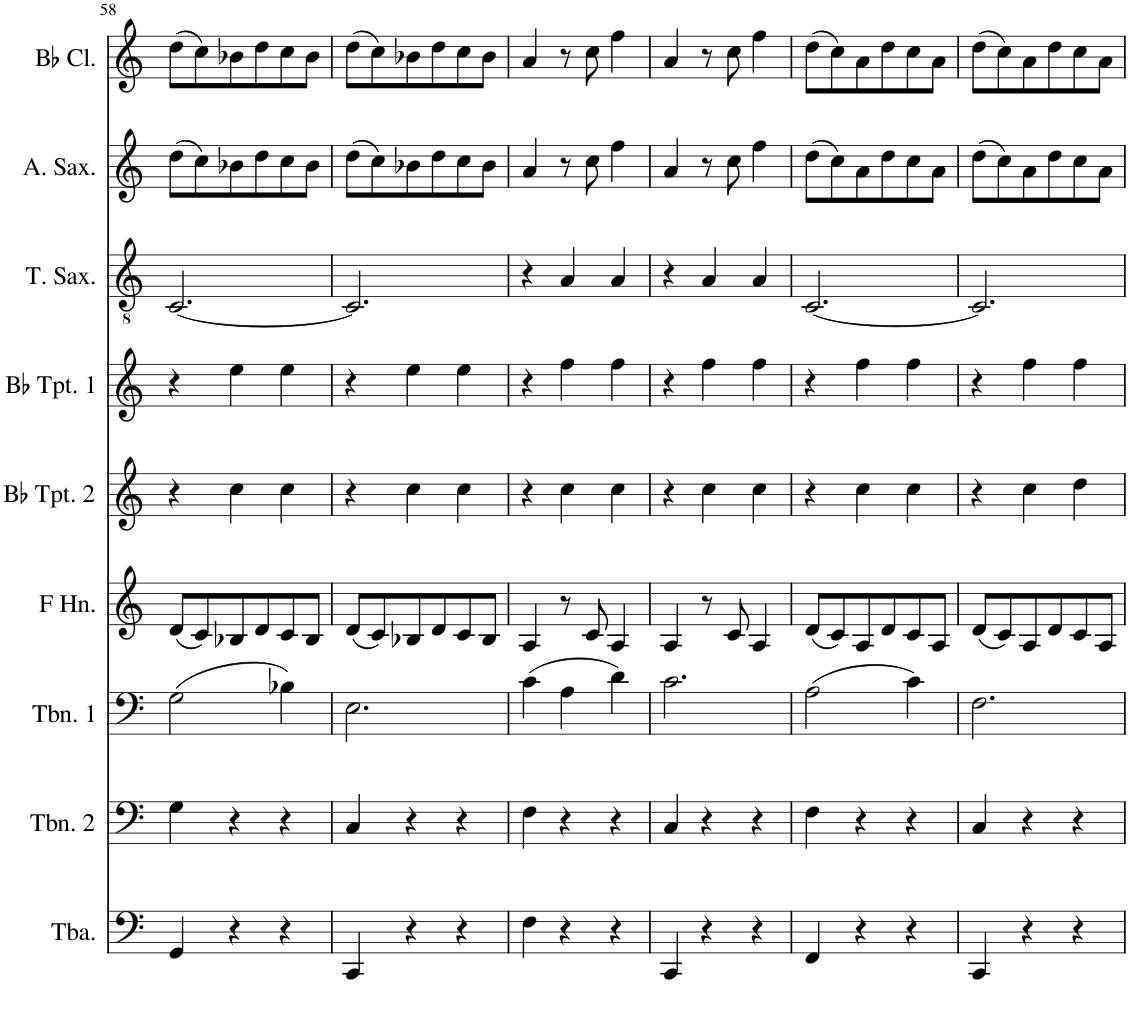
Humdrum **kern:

**kern	**kern	**kern	**kern	**kern	**kern	**kern	**kern	**kern
*part9	*part8	*part7	*part6	*part5	*part4	*part3	*part2	*part1
*staff9	*staff8	*staff7	*staff6	*staff5	*staff4	*staff3	*staff2	*staff1
*I"Tuba	*I"Trombone 2	*I"Trombone 1	*I"Horn in F	*I"Bb Tpt. 2	*I"Bb Tpt. 1	*I"Tenor Saxophone	*I"Alto Saxophone	*I"Bb Clarinet
*I'Tba.	*I'Tbn. 2	*I'Tbn. 1	*	*I'Bb Tpt. 2	*I'Bb Tpt. 1	*I'T. Sax.	*I'A. Sax.	*I'Bb Cl.
!!LO:PB:g=z
*clefF4	*clefF4	*clefF4	*clefG2	*clefG2	*clefG2	*clefGv2	*clefG2	*clefG2
*	*	*	*ITrd4c7	*ITrd1c2	*ITrd1c2	*ITrd8c14	*ITrd5c9	*ITrd1c2
*k[]	*k[]	*k[]	*k[]	*k[]	*k[]	*k[]	*k[]	*k[]
*M3/4	*M3/4	*M3/4	*M3/4	*M3/4	*M3/4	*M3/4	*M3/4	*M3/4
=58	=58	=58	=58	=58	=58	=58	=58	=58
4GG/	4G\	(2G\	(8d/L	4r	4r	[2.C/	(8dd\L	(8dd\L
.	.	.	8c/)	.	.	.	8cc\)	8cc\)
4r	4r	.	8B-X/	4cc\	4ee\	.	8b-X\	8b-X\
.	.	.	8d/	.	.	.	8dd\	8dd\
4r	4r	4B-X\)	8c/	4cc\	4ee\	.	8cc\	8cc\
.	.	.	8B-/J	.	.	.	8b-\J	8b-\J
=59	=59	=59	=59	=59	=59	=59	=59	=59
4CC/	4C/	2.E\	(8d/L	4r	4r	2.C/]	(8dd\L	(8dd\L
.	.	.	8c/)	.	.	.	8cc\)	8cc\)
4r	4r	.	8B-X/	4cc\	4ee\	.	8b-X\	8b-X\
.	.	.	8d/	.	.	.	8dd\	8dd\
4r	4r	.	8c/	4cc\	4ee\	.	8cc\	8cc\
.	.	.	8B-/J	.	.	.	8b-\J	8b-\J
=60	=60	=60	=60	=60	=60	=60	=60	=60
4F\	4F\	(4c\	4A/	4r	4r	4r	4a/	4a/
4r	4r	4A\	8r	4cc\	4ff\	4A/	8r	8r
.	.	.	8c/	.	.	.	8cc\	8cc\
4r	4r	4d\)	4A/	4cc\	4ff\	4A/	4ff\	4ff\
=61	=61	=61	=61	=61	=61	=61	=61	=61
4CC/	4C/	2.c\	4A/	4r	4r	4r	4a/	4a/
4r	4r	.	8r	4cc\	4ff\	4A/	8r	8r
.	.	.	8c/	.	.	.	8cc\	8cc\
4r	4r	.	4A/	4cc\	4ff\	4A/	4ff\	4ff\
=62	=62	=62	=62	=62	=62	=62	=62	=62
4FF/	4F\	(2A\	(8d/L	4r	4r	[2.C/	(8dd\L	(8dd\L
.	.	.	8c/)	.	.	.	8cc\)	8cc\)
4r	4r	.	8A/	4cc\	4ff\	.	8a\	8a\
.	.	.	8d/	.	.	.	8dd\	8dd\
4r	4r	4c\)	8c/	4cc\	4ff\	.	8cc\	8cc\
.	.	.	8A/J	.	.	.	8a\J	8a\J
=63	=63	=63	=63	=63	=63	=63	=63	=63
4CC/	4C/	2.F\	(8d/L	4r	4r	2.C/]	(8dd\L	(8dd\L
.	.	.	8c/)	.	.	.	8cc\)	8cc\)
4r	4r	.	8A/	4cc\	4ff\	.	8a\	8a\
.	.	.	8d/	.	.	.	8dd\	8dd\
4r	4r	.	8c/	4dd\	4ff\	.	8cc\	8cc\
.	.	.	8A/J	.	.	.	8a\J	8a\J
=	=	=	=	=	=	=	=	=
*-	*-	*-	*-	*-	*-	*-	*-	*-
